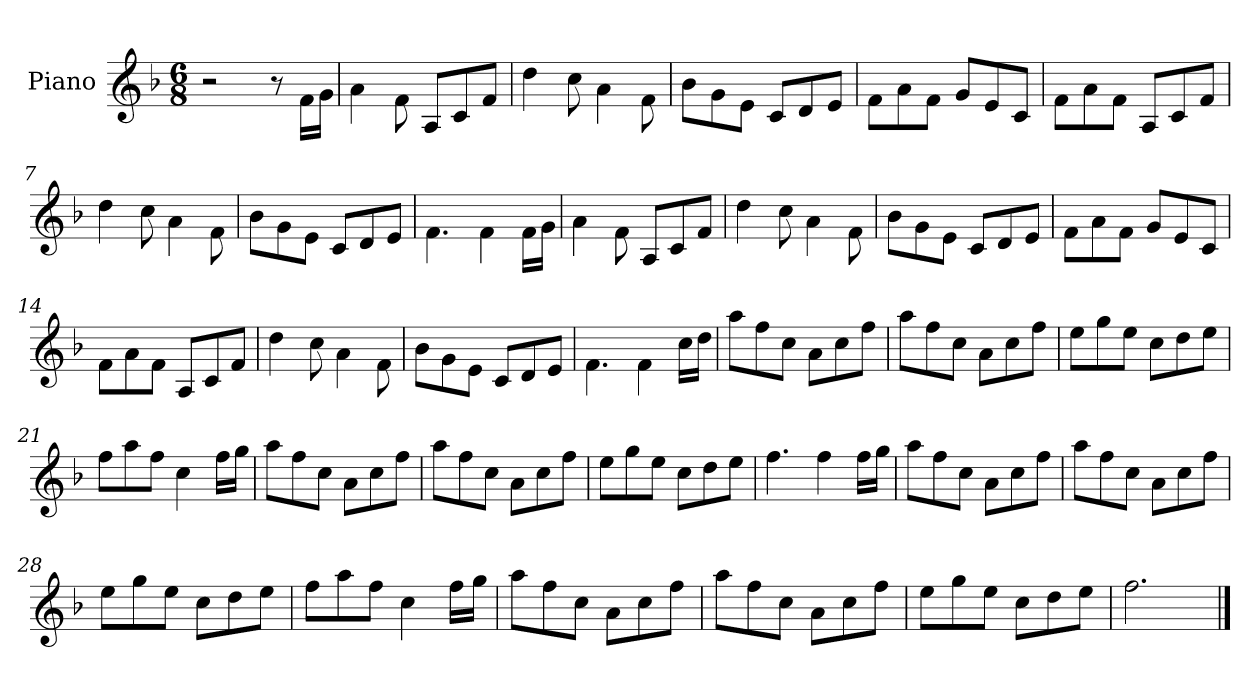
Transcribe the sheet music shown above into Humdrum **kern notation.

**kern
*part1
*staff1
*I"Piano
*I'Pno
*clefG2
*k[b-]
*M6/8
=1
2r
8r
16f\LL
16g\JJ
=2
4a\
8f\
8A/L
8c/
8f/J
=3
4dd\
8cc\
4a\
8f\
=4
8b-\L
8g\
8e\J
8c/L
8d/
8e/J
=5
8f\L
8a\
8f\J
8g/L
8e/
8c/J
=6
8f\L
8a\
8f\J
8A/L
8c/
8f/J
=7
4dd\
8cc\
4a\
8f\
=8
8b-\L
8g\
8e\J
8c/L
8d/
8e/J
=9
4.f\
4f\
16f\LL
16g\JJ
=10
4a\
8f\
8A/L
8c/
8f/J
=11
4dd\
8cc\
4a\
8f\
=12
8b-\L
8g\
8e\J
8c/L
8d/
8e/J
=13
8f\L
8a\
8f\J
8g/L
8e/
8c/J
=14
8f\L
8a\
8f\J
8A/L
8c/
8f/J
=15
4dd\
8cc\
4a\
8f\
=16
8b-\L
8g\
8e\J
8c/L
8d/
8e/J
=17
4.f\
4f\
16cc\LL
16dd\JJ
=18
8aa\L
8ff\
8cc\J
8a\L
8cc\
8ff\J
=19
8aa\L
8ff\
8cc\J
8a\L
8cc\
8ff\J
=20
8ee\L
8gg\
8ee\J
8cc\L
8dd\
8ee\J
=21
8ff\L
8aa\
8ff\J
4cc\
16ff\LL
16gg\JJ
=22
8aa\L
8ff\
8cc\J
8a\L
8cc\
8ff\J
=23
8aa\L
8ff\
8cc\J
8a\L
8cc\
8ff\J
=24
8ee\L
8gg\
8ee\J
8cc\L
8dd\
8ee\J
=25
4.ff\
4ff\
16ff\LL
16gg\JJ
=26
8aa\L
8ff\
8cc\J
8a\L
8cc\
8ff\J
=27
8aa\L
8ff\
8cc\J
8a\L
8cc\
8ff\J
=28
8ee\L
8gg\
8ee\J
8cc\L
8dd\
8ee\J
=29
8ff\L
8aa\
8ff\J
4cc\
16ff\LL
16gg\JJ
=30
8aa\L
8ff\
8cc\J
8a\L
8cc\
8ff\J
=31
8aa\L
8ff\
8cc\J
8a\L
8cc\
8ff\J
=32
8ee\L
8gg\
8ee\J
8cc\L
8dd\
8ee\J
=33
2.ff\
==
*-
